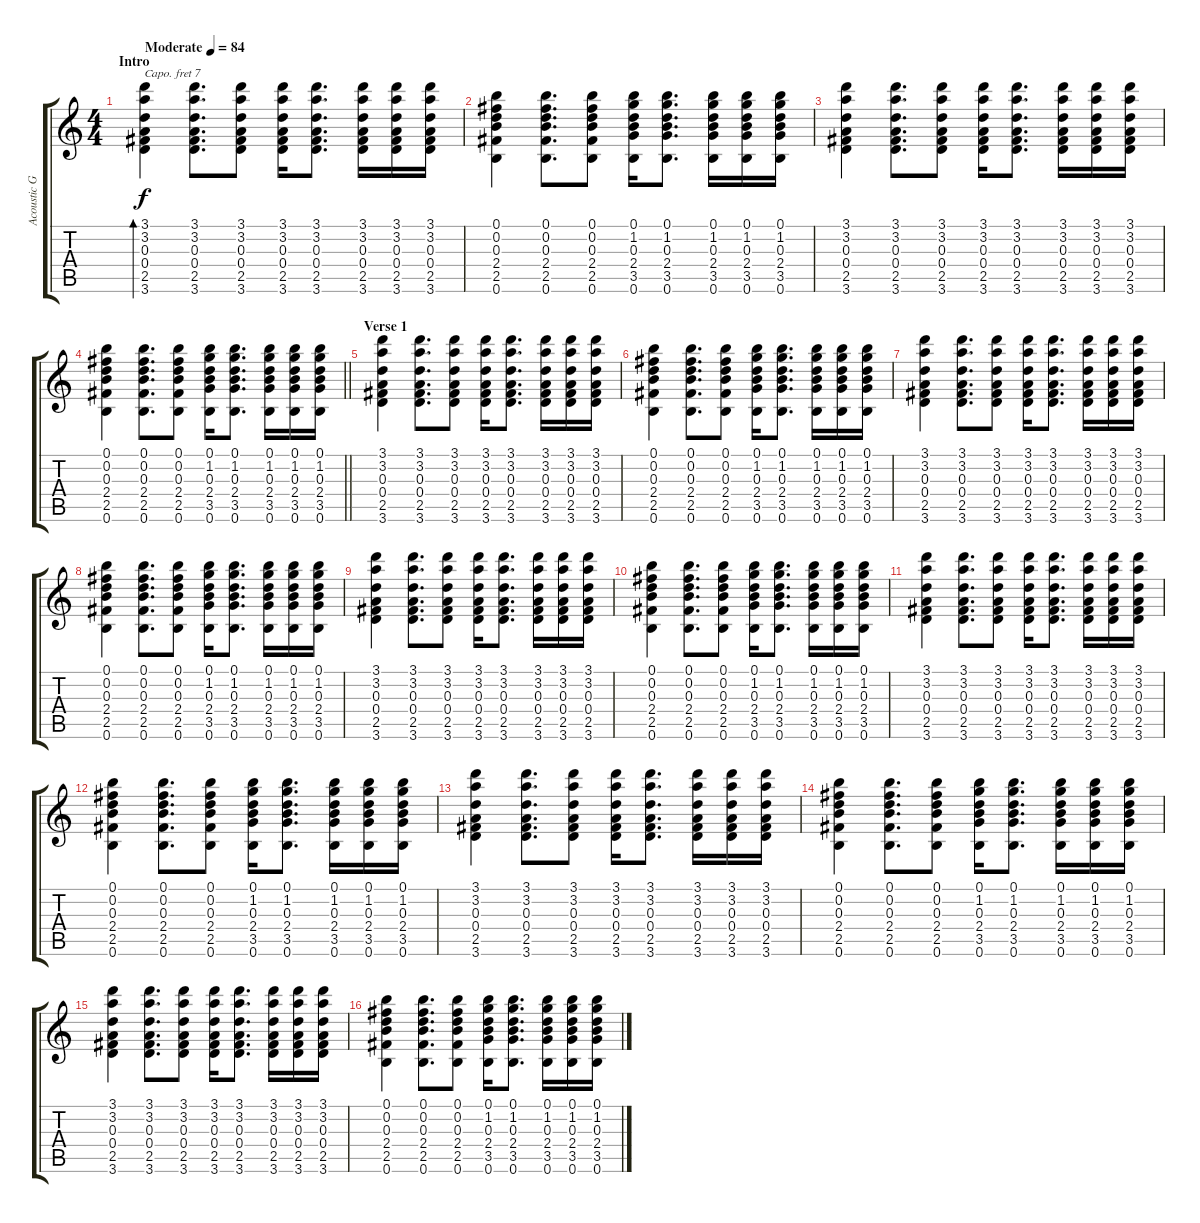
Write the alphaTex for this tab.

\track ("Acoustic Guitar" "Acoustic G") {instrument acousticguitarsteel}
\staff {score tabs}
\capo 7
\tuning (E4 B3 G3 D3 A2 E2) {hide}
\ts (4 4)
\section ("" "Intro")
\tempo (84 "Moderate")
\clef g2
\ks c
(3.1 3.2 0.3 0.4 2.5 3.6).4{bd 120 dy f instrument acousticguitarsteel} (3.1 3.2 0.3 0.4 2.5 3.6).8{d} (3.1 3.2 0.3 0.4 2.5 3.6).8 (3.1 3.2 0.3 0.4 2.5 3.6).16 (3.1 3.2 0.3 0.4 2.5 3.6).8{d} (3.1 3.2 0.3 0.4 2.5 3.6).16 (3.1 3.2 0.3 0.4 2.5 3.6).16 (3.1 3.2 0.3 0.4 2.5 3.6).16 |
(0.1 0.2 0.3 2.4 2.5 0.6).4 (0.1 0.2 0.3 2.4 2.5 0.6).8{d} (0.1 0.2 0.3 2.4 2.5 0.6).8 (0.1 1.2 0.3 2.4 3.5 0.6).16 (0.1 1.2 0.3 2.4 3.5 0.6).8{d} (0.1 1.2 0.3 2.4 3.5 0.6).16 (0.1 1.2 0.3 2.4 3.5 0.6).16 (0.1 1.2 0.3 2.4 3.5 0.6).16 |
(3.1 3.2 0.3 0.4 2.5 3.6).4 (3.1 3.2 0.3 0.4 2.5 3.6).8{d} (3.1 3.2 0.3 0.4 2.5 3.6).8 (3.1 3.2 0.3 0.4 2.5 3.6).16 (3.1 3.2 0.3 0.4 2.5 3.6).8{d} (3.1 3.2 0.3 0.4 2.5 3.6).16 (3.1 3.2 0.3 0.4 2.5 3.6).16 (3.1 3.2 0.3 0.4 2.5 3.6).16 |
\barLineRight lightlight
(0.1 0.2 0.3 2.4 2.5 0.6).4 (0.1 0.2 0.3 2.4 2.5 0.6).8{d} (0.1 0.2 0.3 2.4 2.5 0.6).8 (0.1 1.2 0.3 2.4 3.5 0.6).16 (0.1 1.2 0.3 2.4 3.5 0.6).8{d} (0.1 1.2 0.3 2.4 3.5 0.6).16 (0.1 1.2 0.3 2.4 3.5 0.6).16 (0.1 1.2 0.3 2.4 3.5 0.6).16 |
\section ("" "Verse 1")
(3.1 3.2 0.3 0.4 2.5 3.6).4 (3.1 3.2 0.3 0.4 2.5 3.6).8{d} (3.1 3.2 0.3 0.4 2.5 3.6).8 (3.1 3.2 0.3 0.4 2.5 3.6).16 (3.1 3.2 0.3 0.4 2.5 3.6).8{d} (3.1 3.2 0.3 0.4 2.5 3.6).16 (3.1 3.2 0.3 0.4 2.5 3.6).16 (3.1 3.2 0.3 0.4 2.5 3.6).16 |
(0.1 0.2 0.3 2.4 2.5 0.6).4 (0.1 0.2 0.3 2.4 2.5 0.6).8{d} (0.1 0.2 0.3 2.4 2.5 0.6).8 (0.1 1.2 0.3 2.4 3.5 0.6).16 (0.1 1.2 0.3 2.4 3.5 0.6).8{d} (0.1 1.2 0.3 2.4 3.5 0.6).16 (0.1 1.2 0.3 2.4 3.5 0.6).16 (0.1 1.2 0.3 2.4 3.5 0.6).16 |
(3.1 3.2 0.3 0.4 2.5 3.6).4 (3.1 3.2 0.3 0.4 2.5 3.6).8{d} (3.1 3.2 0.3 0.4 2.5 3.6).8 (3.1 3.2 0.3 0.4 2.5 3.6).16 (3.1 3.2 0.3 0.4 2.5 3.6).8{d} (3.1 3.2 0.3 0.4 2.5 3.6).16 (3.1 3.2 0.3 0.4 2.5 3.6).16 (3.1 3.2 0.3 0.4 2.5 3.6).16 |
(0.1 0.2 0.3 2.4 2.5 0.6).4 (0.1 0.2 0.3 2.4 2.5 0.6).8{d} (0.1 0.2 0.3 2.4 2.5 0.6).8 (0.1 1.2 0.3 2.4 3.5 0.6).16 (0.1 1.2 0.3 2.4 3.5 0.6).8{d} (0.1 1.2 0.3 2.4 3.5 0.6).16 (0.1 1.2 0.3 2.4 3.5 0.6).16 (0.1 1.2 0.3 2.4 3.5 0.6).16 |
(3.1 3.2 0.3 0.4 2.5 3.6).4 (3.1 3.2 0.3 0.4 2.5 3.6).8{d} (3.1 3.2 0.3 0.4 2.5 3.6).8 (3.1 3.2 0.3 0.4 2.5 3.6).16 (3.1 3.2 0.3 0.4 2.5 3.6).8{d} (3.1 3.2 0.3 0.4 2.5 3.6).16 (3.1 3.2 0.3 0.4 2.5 3.6).16 (3.1 3.2 0.3 0.4 2.5 3.6).16 |
(0.1 0.2 0.3 2.4 2.5 0.6).4 (0.1 0.2 0.3 2.4 2.5 0.6).8{d} (0.1 0.2 0.3 2.4 2.5 0.6).8 (0.1 1.2 0.3 2.4 3.5 0.6).16 (0.1 1.2 0.3 2.4 3.5 0.6).8{d} (0.1 1.2 0.3 2.4 3.5 0.6).16 (0.1 1.2 0.3 2.4 3.5 0.6).16 (0.1 1.2 0.3 2.4 3.5 0.6).16 |
(3.1 3.2 0.3 0.4 2.5 3.6).4 (3.1 3.2 0.3 0.4 2.5 3.6).8{d} (3.1 3.2 0.3 0.4 2.5 3.6).8 (3.1 3.2 0.3 0.4 2.5 3.6).16 (3.1 3.2 0.3 0.4 2.5 3.6).8{d} (3.1 3.2 0.3 0.4 2.5 3.6).16 (3.1 3.2 0.3 0.4 2.5 3.6).16 (3.1 3.2 0.3 0.4 2.5 3.6).16 |
(0.1 0.2 0.3 2.4 2.5 0.6).4 (0.1 0.2 0.3 2.4 2.5 0.6).8{d} (0.1 0.2 0.3 2.4 2.5 0.6).8 (0.1 1.2 0.3 2.4 3.5 0.6).16 (0.1 1.2 0.3 2.4 3.5 0.6).8{d} (0.1 1.2 0.3 2.4 3.5 0.6).16 (0.1 1.2 0.3 2.4 3.5 0.6).16 (0.1 1.2 0.3 2.4 3.5 0.6).16 |
(3.1 3.2 0.3 0.4 2.5 3.6).4 (3.1 3.2 0.3 0.4 2.5 3.6).8{d} (3.1 3.2 0.3 0.4 2.5 3.6).8 (3.1 3.2 0.3 0.4 2.5 3.6).16 (3.1 3.2 0.3 0.4 2.5 3.6).8{d} (3.1 3.2 0.3 0.4 2.5 3.6).16 (3.1 3.2 0.3 0.4 2.5 3.6).16 (3.1 3.2 0.3 0.4 2.5 3.6).16 |
(0.1 0.2 0.3 2.4 2.5 0.6).4 (0.1 0.2 0.3 2.4 2.5 0.6).8{d} (0.1 0.2 0.3 2.4 2.5 0.6).8 (0.1 1.2 0.3 2.4 3.5 0.6).16 (0.1 1.2 0.3 2.4 3.5 0.6).8{d} (0.1 1.2 0.3 2.4 3.5 0.6).16 (0.1 1.2 0.3 2.4 3.5 0.6).16 (0.1 1.2 0.3 2.4 3.5 0.6).16 |
(3.1 3.2 0.3 0.4 2.5 3.6).4 (3.1 3.2 0.3 0.4 2.5 3.6).8{d} (3.1 3.2 0.3 0.4 2.5 3.6).8 (3.1 3.2 0.3 0.4 2.5 3.6).16 (3.1 3.2 0.3 0.4 2.5 3.6).8{d} (3.1 3.2 0.3 0.4 2.5 3.6).16 (3.1 3.2 0.3 0.4 2.5 3.6).16 (3.1 3.2 0.3 0.4 2.5 3.6).16 |
(0.1 0.2 0.3 2.4 2.5 0.6).4 (0.1 0.2 0.3 2.4 2.5 0.6).8{d} (0.1 0.2 0.3 2.4 2.5 0.6).8 (0.1 1.2 0.3 2.4 3.5 0.6).16 (0.1 1.2 0.3 2.4 3.5 0.6).8{d} (0.1 1.2 0.3 2.4 3.5 0.6).16 (0.1 1.2 0.3 2.4 3.5 0.6).16 (0.1 1.2 0.3 2.4 3.5 0.6).16
